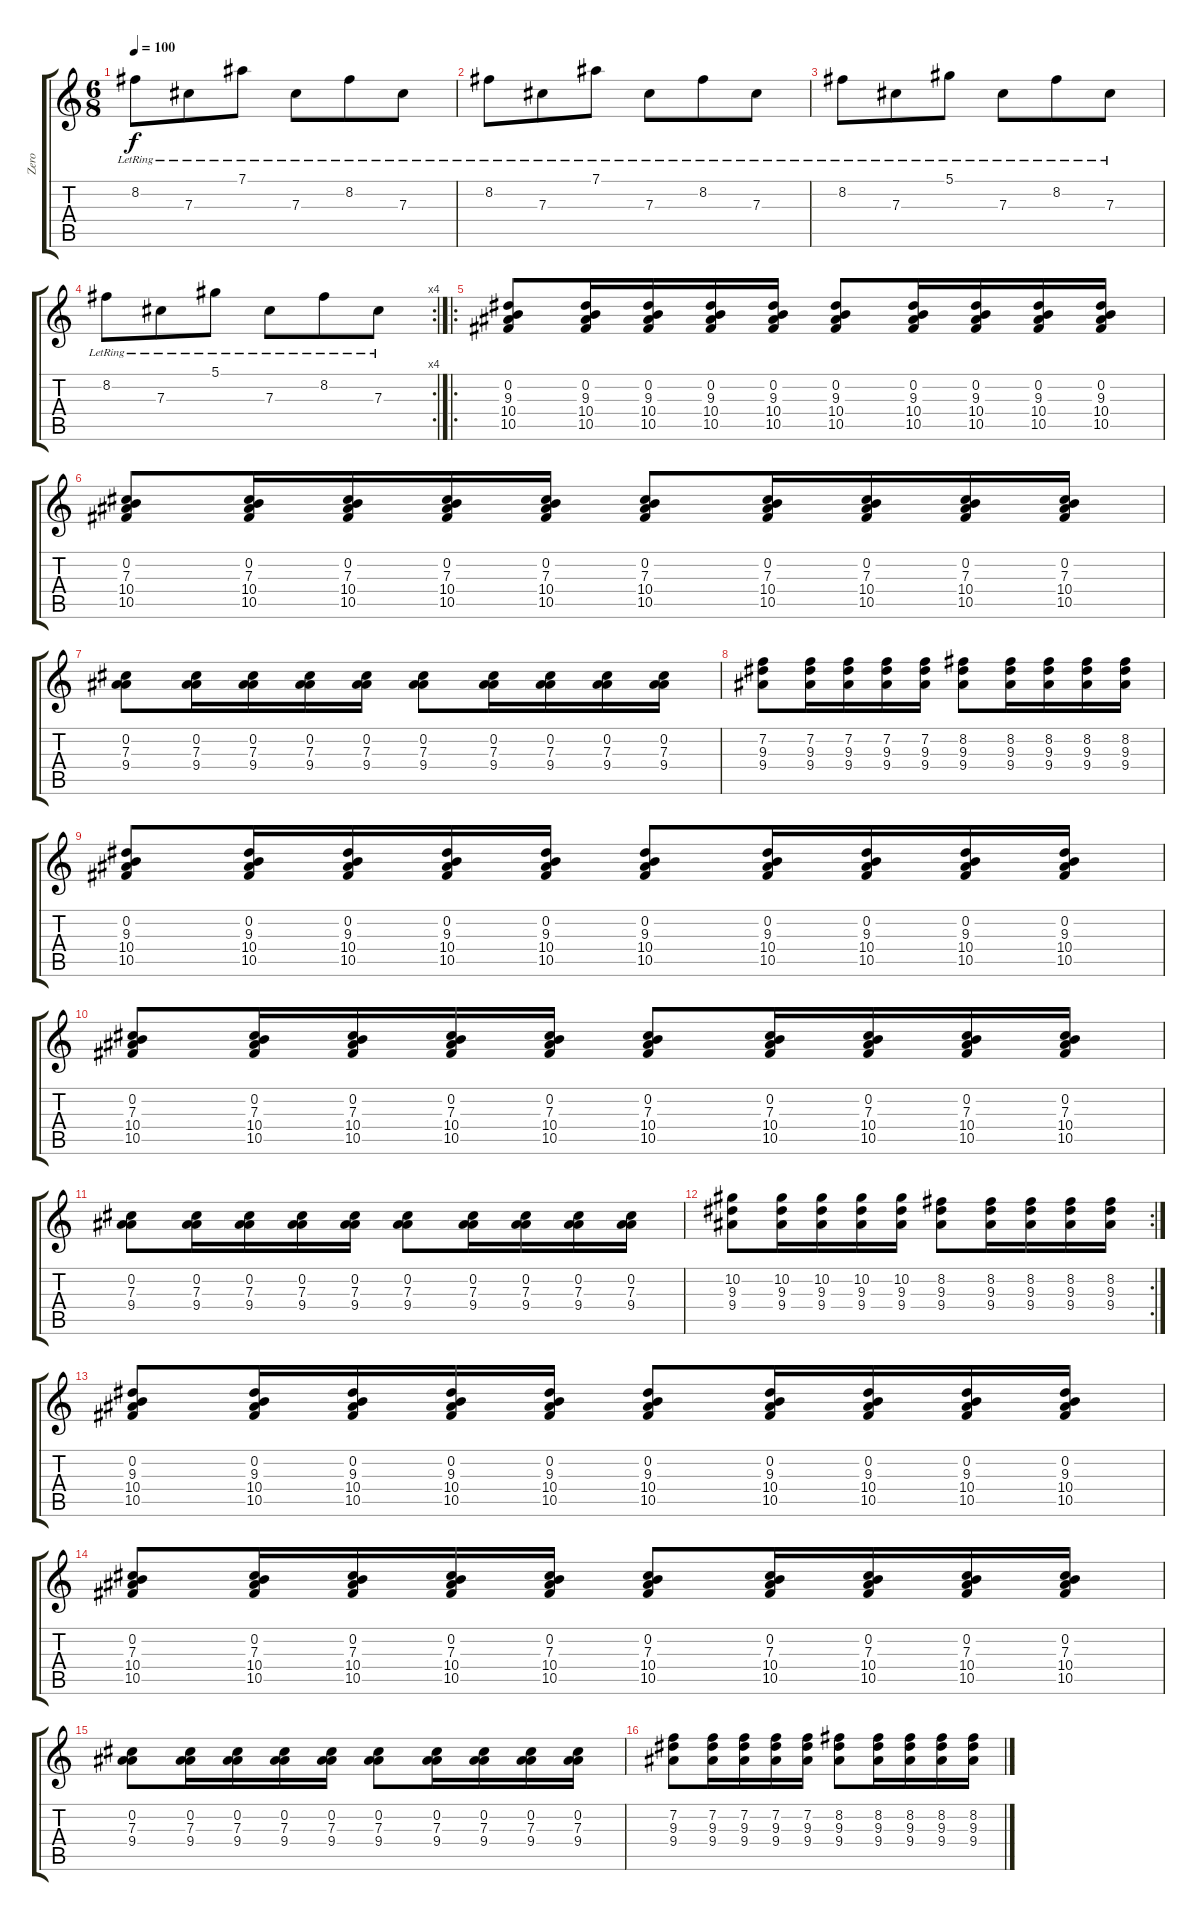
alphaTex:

\track ("Zero" "Zero") {instrument electricguitarjazz}
\staff {score tabs}
\tuning (Eb4 Bb3 Gb3 Db3 Ab2 Eb2) {hide}
\ts (6 8)
\tempo 100
\clef g2
\ks c
8.2{lr}.8{dy f} 7.3{lr}.8 7.1{lr}.8 7.3{lr}.8 8.2{lr}.8 7.3{lr}.8 |
8.2{lr}.8 7.3{lr}.8 7.1{lr}.8 7.3{lr}.8 8.2{lr}.8 7.3{lr}.8 |
8.2{lr}.8 7.3{lr}.8 5.1{lr}.8 7.3{lr}.8 8.2{lr}.8 7.3{lr}.8 |
\rc 4
8.2{lr}.8 7.3{lr}.8 5.1{lr}.8 7.3{lr}.8 8.2{lr}.8 7.3{lr}.8 |
\ro
(0.2 9.3 10.4 10.5).8{instrument overdrivenguitar} (0.2 9.3 10.4 10.5).16 (0.2 9.3 10.4 10.5).16 (0.2 9.3 10.4 10.5).16 (0.2 9.3 10.4 10.5).16 (0.2 9.3 10.4 10.5).8 (0.2 9.3 10.4 10.5).16 (0.2 9.3 10.4 10.5).16 (0.2 9.3 10.4 10.5).16 (0.2 9.3 10.4 10.5).16 |
(0.2 7.3 10.4 10.5).8 (0.2 7.3 10.4 10.5).16 (0.2 7.3 10.4 10.5).16 (0.2 7.3 10.4 10.5).16 (0.2 7.3 10.4 10.5).16 (0.2 7.3 10.4 10.5).8 (0.2 7.3 10.4 10.5).16 (0.2 7.3 10.4 10.5).16 (0.2 7.3 10.4 10.5).16 (0.2 7.3 10.4 10.5).16 |
(0.2 7.3 9.4).8 (0.2 7.3 9.4).16 (0.2 7.3 9.4).16 (0.2 7.3 9.4).16 (0.2 7.3 9.4).16 (0.2 7.3 9.4).8 (0.2 7.3 9.4).16 (0.2 7.3 9.4).16 (0.2 7.3 9.4).16 (0.2 7.3 9.4).16 |
(7.2 9.3 9.4).8 (7.2 9.3 9.4).16 (7.2 9.3 9.4).16 (7.2 9.3 9.4).16 (7.2 9.3 9.4).16 (8.2 9.3 9.4).8 (8.2 9.3 9.4).16 (8.2 9.3 9.4).16 (8.2 9.3 9.4).16 (8.2 9.3 9.4).16 |
(0.2 9.3 10.4 10.5).8 (0.2 9.3 10.4 10.5).16 (0.2 9.3 10.4 10.5).16 (0.2 9.3 10.4 10.5).16 (0.2 9.3 10.4 10.5).16 (0.2 9.3 10.4 10.5).8 (0.2 9.3 10.4 10.5).16 (0.2 9.3 10.4 10.5).16 (0.2 9.3 10.4 10.5).16 (0.2 9.3 10.4 10.5).16 |
(0.2 7.3 10.4 10.5).8 (0.2 7.3 10.4 10.5).16 (0.2 7.3 10.4 10.5).16 (0.2 7.3 10.4 10.5).16 (0.2 7.3 10.4 10.5).16 (0.2 7.3 10.4 10.5).8 (0.2 7.3 10.4 10.5).16 (0.2 7.3 10.4 10.5).16 (0.2 7.3 10.4 10.5).16 (0.2 7.3 10.4 10.5).16 |
(0.2 7.3 9.4).8 (0.2 7.3 9.4).16 (0.2 7.3 9.4).16 (0.2 7.3 9.4).16 (0.2 7.3 9.4).16 (0.2 7.3 9.4).8 (0.2 7.3 9.4).16 (0.2 7.3 9.4).16 (0.2 7.3 9.4).16 (0.2 7.3 9.4).16 |
\rc 2
(10.2 9.3 9.4).8 (10.2 9.3 9.4).16 (10.2 9.3 9.4).16 (10.2 9.3 9.4).16 (10.2 9.3 9.4).16 (8.2 9.3 9.4).8 (8.2 9.3 9.4).16 (8.2 9.3 9.4).16 (8.2 9.3 9.4).16 (8.2 9.3 9.4).16 |
(0.2 9.3 10.4 10.5).8 (0.2 9.3 10.4 10.5).16 (0.2 9.3 10.4 10.5).16 (0.2 9.3 10.4 10.5).16 (0.2 9.3 10.4 10.5).16 (0.2 9.3 10.4 10.5).8 (0.2 9.3 10.4 10.5).16 (0.2 9.3 10.4 10.5).16 (0.2 9.3 10.4 10.5).16 (0.2 9.3 10.4 10.5).16 |
(0.2 7.3 10.4 10.5).8 (0.2 7.3 10.4 10.5).16 (0.2 7.3 10.4 10.5).16 (0.2 7.3 10.4 10.5).16 (0.2 7.3 10.4 10.5).16 (0.2 7.3 10.4 10.5).8 (0.2 7.3 10.4 10.5).16 (0.2 7.3 10.4 10.5).16 (0.2 7.3 10.4 10.5).16 (0.2 7.3 10.4 10.5).16 |
(0.2 7.3 9.4).8 (0.2 7.3 9.4).16 (0.2 7.3 9.4).16 (0.2 7.3 9.4).16 (0.2 7.3 9.4).16 (0.2 7.3 9.4).8 (0.2 7.3 9.4).16 (0.2 7.3 9.4).16 (0.2 7.3 9.4).16 (0.2 7.3 9.4).16 |
(7.2 9.3 9.4).8 (7.2 9.3 9.4).16 (7.2 9.3 9.4).16 (7.2 9.3 9.4).16 (7.2 9.3 9.4).16 (8.2 9.3 9.4).8 (8.2 9.3 9.4).16 (8.2 9.3 9.4).16 (8.2 9.3 9.4).16 (8.2 9.3 9.4).16
